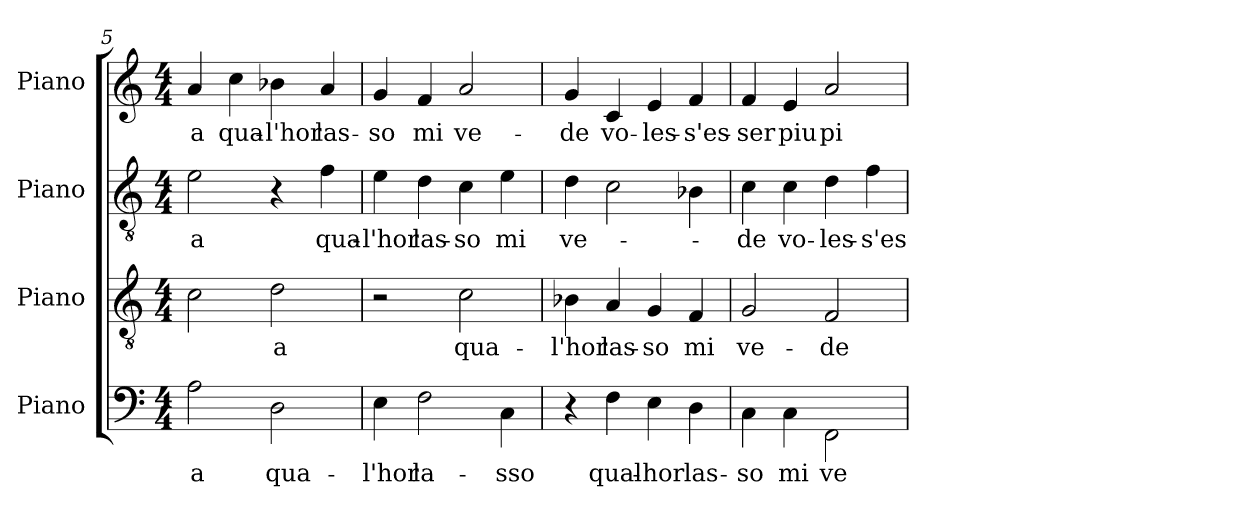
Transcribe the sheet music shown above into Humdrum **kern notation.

**kern	**text	**kern	**text	**kern	**text	**kern	**text
*part4	*part4	*part3	*part3	*part2	*part2	*part1	*part1
*staff4	*staff4	*staff3	*staff3	*staff2	*staff2	*staff1	*staff1
*I"Piano	*	*I"Piano	*	*I"Piano	*	*I"Piano	*
*I'Pno.	*	*I'Pno.	*	*I'Pno.	*	*I'Pno.	*
*clefF4	*	*clefGv2	*	*clefGv2	*	*clefG2	*
*	*	*ITrd7c12	*	*ITrd7c12	*	*	*
*k[]	*	*k[]	*	*k[]	*	*k[]	*
*C:	*	*C:	*	*C:	*	*C:	*
*M4/4	*	*M4/4	*	*M4/4	*	*M4/4	*
=5	=5	=5	=5	=5	=5	=5	=5
!	!LO:LY:b:color=#000000	!	!	!	!	!	!
!	!	!	!	!	!LO:LY:b:color=#000000	!	!
!	!	!	!	!	!	!	!LO:LY:b:color=#000000
2Ai\	-a	2Ci\	.	2Ei\	-a	4ai/	-a
!	!	!	!	!	!	!	!LO:LY:b:color=#000000
.	.	.	.	.	.	4cci\	qua-
!	!LO:LY:b:color=#000000	!	!	!	!	!	!
!	!	!	!LO:LY:b:color=#000000	!	!	!	!
!	!	!	!	!	!	!	!LO:LY:b:color=#000000
2Di\	qua-	2Di\	-a	4r	.	4b-i\	-l'hor
!	!	!	!	!	!LO:LY:b:color=#000000	!	!
!	!	!	!	!	!	!	!LO:LY:b:color=#000000
.	.	.	.	4Fi\	qua-	4ai/	las-
=6	=6	=6	=6	=6	=6	=6	=6
!	!LO:LY:b:color=#000000	!	!	!	!	!	!
!	!	!	!	!	!LO:LY:b:color=#000000	!	!
!	!	!	!	!	!	!	!LO:LY:b:color=#000000
4Ei\	-l'hor	2r	.	4Ei\	-l'hor	4gi/	-so
!	!LO:LY:b:color=#000000	!	!	!	!	!	!
!	!	!	!	!	!LO:LY:b:color=#000000	!	!
!	!	!	!	!	!	!	!LO:LY:b:color=#000000
2Fi\	la-	.	.	4Di\	las-	4fi/	mi
!	!	!	!LO:LY:b:color=#000000	!	!	!	!
!	!	!	!	!	!LO:LY:b:color=#000000	!	!
!	!	!	!	!	!	!	!LO:LY:b:color=#000000
.	.	2Ci\	qua-	4Ci\	-so	2ai/	ve-
!	!LO:LY:b:color=#000000	!	!	!	!	!	!
!	!	!	!	!	!LO:LY:b:color=#000000	!	!
4Ci\	-sso	.	.	4Ei\	mi	.	.
=7	=7	=7	=7	=7	=7	=7	=7
!	!	!	!LO:LY:b:color=#000000	!	!	!	!
!	!	!	!	!	!LO:LY:b:color=#000000	!	!
!	!	!	!	!	!	!	!LO:LY:b:color=#000000
4r	.	4BB-i\	-l'hor	4Di\	ve-	4gi/	-de
!	!LO:LY:b:color=#000000	!	!	!	!	!	!
!	!	!	!LO:LY:b:color=#000000	!	!	!	!
!	!	!	!	!	!	!	!LO:LY:b:color=#000000
4Fi\	qual-	4AAi/	las-	2Ci\	.	4ci/	vo-
!	!LO:LY:b:color=#000000	!	!	!	!	!	!
!	!	!	!LO:LY:b:color=#000000	!	!	!	!
!	!	!	!	!	!	!	!LO:LY:b:color=#000000
4Ei\	-hor	4GGi/	-so	.	.	4ei/	-les-
!	!LO:LY:b:color=#000000	!	!	!	!	!	!
!	!	!	!LO:LY:b:color=#000000	!	!	!	!
!	!	!	!	!	!	!	!LO:LY:b:color=#000000
4Di\	las-	4FFi/	mi	4BB-i\	.	4fi/	-s'es-
!!LO:LB:g=z
=8	=8	=8	=8	=8	=8	=8	=8
!	!LO:LY:b:color=#000000	!	!	!	!	!	!
!	!	!	!LO:LY:b:color=#000000	!	!	!	!
!	!	!	!	!	!LO:LY:b:color=#000000	!	!
!	!	!	!	!	!	!	!LO:LY:b:color=#000000
4Ci\	-so	2GGi/	ve-	4Ci\	-de	4fi/	-ser
!	!LO:LY:b:color=#000000	!	!	!	!	!	!
!	!	!	!	!	!LO:LY:b:color=#000000	!	!
!	!	!	!	!	!	!	!LO:LY:b:color=#000000
4Ci\	mi	.	.	4Ci\	vo-	4ei/	piu
!	!LO:LY:b:color=#000000	!	!	!	!	!	!
!	!	!	!LO:LY:b:color=#000000	!	!	!	!
!	!	!	!	!	!LO:LY:b:color=#000000	!	!
!	!	!	!	!	!	!	!LO:LY:b:color=#000000
2FFi\	ve-	2FFi/	-de	4Di\	-les-	2ai/	pi-
!	!	!	!	!	!LO:LY:b:color=#000000	!	!
.	.	.	.	4Fi\	-s'es-	.	.
=	=	=	=	=	=	=	=
*-	*-	*-	*-	*-	*-	*-	*-
